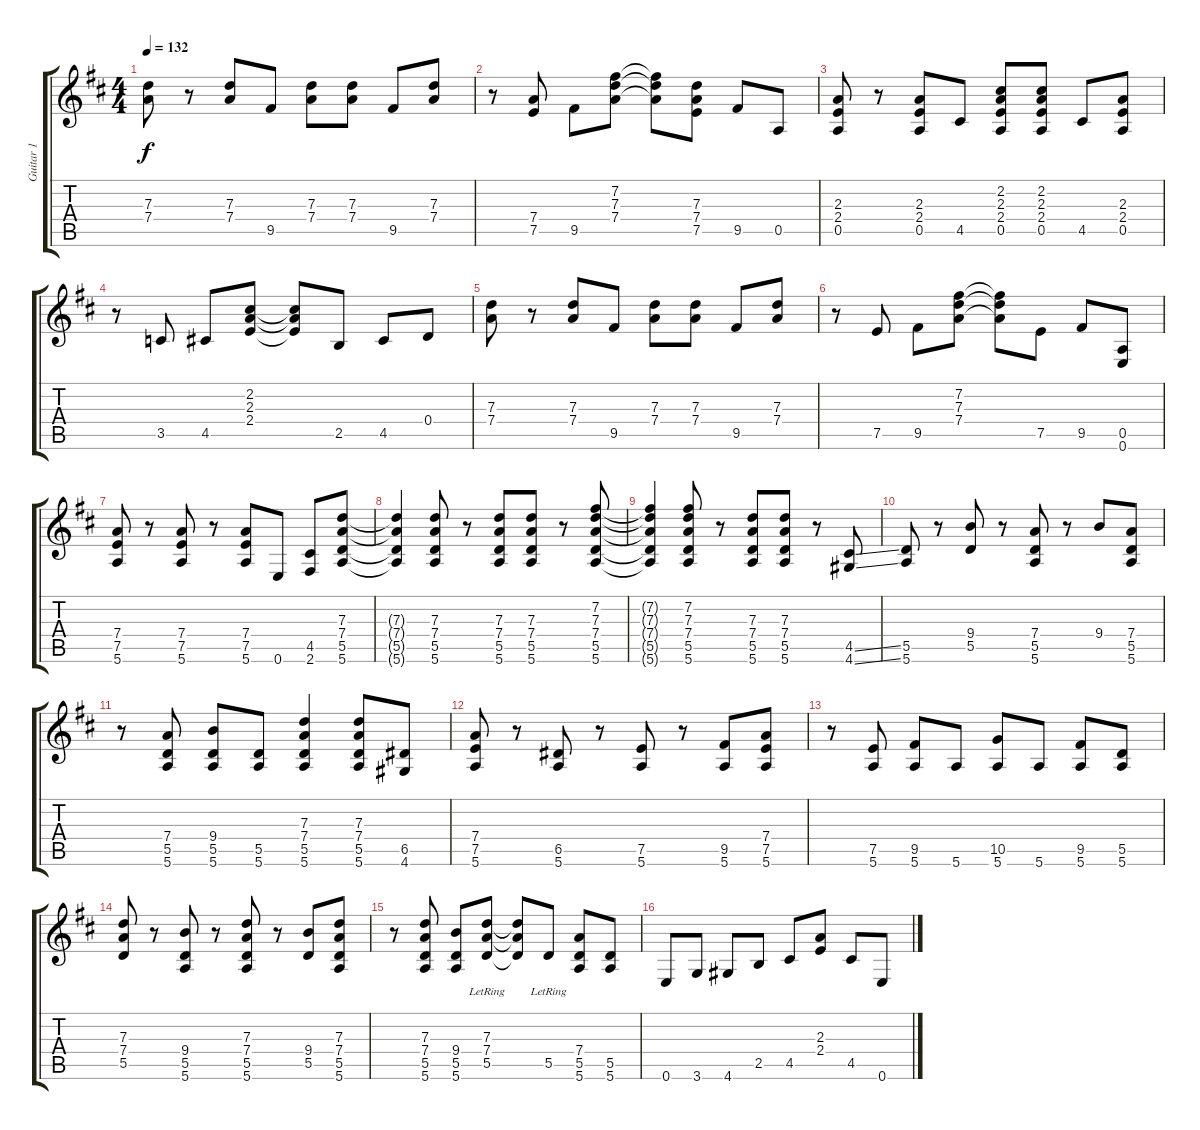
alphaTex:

\track ("Guitar 1" "Guitar 1") {instrument overdrivenguitar}
\staff {score tabs}
\tuning (E4 B3 G3 D3 A2 E2) {hide}
\ts (4 4)
\tempo 132
\clef g2
\ks d
(7.3 7.4).8{dy f instrument overdrivenguitar} r.8 (7.3 7.4).8 9.5.8 (7.3 7.4).8 (7.3 7.4).8 9.5.8 (7.3 7.4).8 |
r.8 (7.4 7.5).8 9.5.8 (7.2 7.3 7.4).8 (7.2{t} 7.3{t} 7.4{t}).8 (7.3 7.4 7.5).8 9.5.8 0.5.8 |
(2.3 2.4 0.5).8 r.8 (2.3 2.4 0.5).8 4.5.8 (2.2 2.3 2.4 0.5).8 (2.2 2.3 2.4 0.5).8 4.5.8 (2.3 2.4 0.5).8 |
r.8 3.5.8 4.5.8 (2.2 2.3 2.4).8 (2.2{t} 2.3{t} 2.4{t}).8 2.5.8 4.5.8 0.4.8 |
(7.3 7.4).8 r.8 (7.3 7.4).8 9.5.8 (7.3 7.4).8 (7.3 7.4).8 9.5.8 (7.3 7.4).8 |
r.8 7.5.8 9.5.8 (7.2 7.3 7.4).8 (7.2{t} 7.3{t} 7.4{t}).8 7.5.8 9.5.8 (0.5 0.6).8 |
(7.4 7.5 5.6).8 r.8 (7.4 7.5 5.6).8 r.8 (7.4 7.5 5.6).8 0.6.8 (4.5 2.6).8 (7.3 7.4 5.5 5.6).8 |
(7.3{t} 7.4{t} 5.5{t} 5.6{t}).4 (7.3 7.4 5.5 5.6).8 r.8 (7.3 7.4 5.5 5.6).8 (7.3 7.4 5.5 5.6).8 r.8 (7.2 7.3 7.4 5.5 5.6).8 |
(7.2{t} 7.3{t} 7.4{t} 5.5{t} 5.6{t}).4 (7.2 7.3 7.4 5.5 5.6).8 r.8 (7.3 7.4 5.5 5.6).8 (7.3 7.4 5.5 5.6).8 r.8 (4.5{ss} 4.6{ss}).8 |
(5.5 5.6).8 r.8 (9.4 5.5).8 r.8 (7.4 5.5 5.6).8 r.8 9.4.8 (7.4 5.5 5.6).8 |
r.8 (7.4 5.5 5.6).8 (9.4 5.5 5.6).8 (5.5 5.6).8 (7.3 7.4 5.5 5.6).4 (7.3 7.4 5.5 5.6).8 (6.5 4.6).8 |
(7.4 7.5 5.6).8 r.8 (6.5 5.6).8 r.8 (7.5 5.6).8 r.8 (9.5 5.6).8 (7.4 7.5 5.6).8 |
r.8 (7.5 5.6).8 (9.5 5.6).8 5.6.8 (10.5 5.6).8 5.6.8 (9.5 5.6).8 (5.5 5.6).8 |
(7.3 7.4 5.5).8 r.8 (9.4 5.5 5.6).8 r.8 (7.3 7.4 5.5 5.6).8 r.8 (9.4 5.5).8 (7.3 7.4 5.5 5.6).8 |
r.8 (7.3 7.4 5.5 5.6).8 (9.4 5.5 5.6).8 (7.3{lr} 7.4{lr} 5.5{lr}).8 (7.3{t} 7.4{t} 5.5{t}).8 5.5{lr}.8 (7.4 5.5 5.6).8 (5.5 5.6).8 |
0.6.8 3.6.8 4.6.8 2.5.8 4.5.8 (2.3 2.4).8 4.5.8 0.6.8
